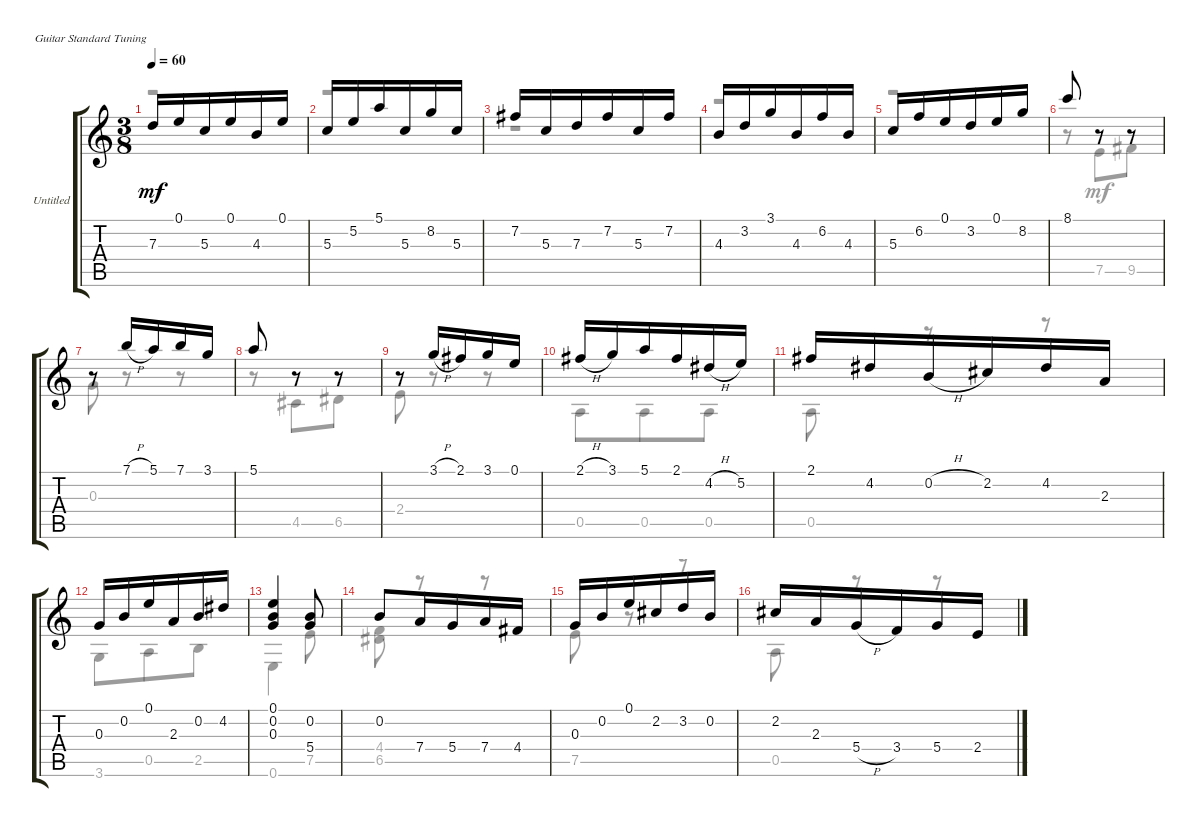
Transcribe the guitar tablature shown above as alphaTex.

\bracketExtendMode groupsimilarinstruments
\firstSystemTrackNameOrientation horizontal
\otherSystemsTrackNameOrientation horizontal
\track ("Untitled" "Untitled") {instrument acousticguitarnylon}
\staff {score tabs}
\tuning (E4 B3 G3 D3 A2 E2)
\voice
\ts (3 8)
\tempo 60
\clef g2
\ks aminor
7.3.16{dy mf} 0.1.16 5.3.16 0.1.16 4.3.16 0.1.16 |
5.3.16 5.2.16 5.1.16 5.3.16 8.2.16 5.3.16 |
7.2.16 5.3.16 7.3.16 7.2.16 5.3.16 7.2.16 |
4.3.16 3.2.16 3.1.16 4.3.16 6.2.16 4.3.16 |
5.3.16 6.2.16 0.1.16 3.2.16 0.1.16 8.2.16 |
8.1.8 r.8 r.8 |
r.8 7.1{h}.16 5.1.16 7.1.16 3.1.16 |
5.1.8 r.8 r.8 |
r.8 3.1{h}.16 2.1.16 3.1.16 0.1.16 |
2.1{h}.16 3.1.16 5.1.16 2.1.16 4.2{h}.16 5.2.16 |
2.1.16 4.2.16 0.2{h}.16 2.2.16 4.2.16 2.3.16 |
0.3.16 0.2.16 0.1.16 2.3.16 0.2.16 4.2.16 |
(0.1 0.2 0.3).4 (0.2 5.4).8 |
0.2.8 7.4.16 5.4.16 7.4.16 4.4.16 |
0.3.16 0.2.16 0.1.16 2.2.16 3.2.16 0.2.16 |
2.2.16 2.3.16 5.4{h}.16 3.4.16 5.4.16 2.4.16
\voice
\clef g2
\ottava regular
\simile none
\ks aminor
r.1{dy mf} |
r.1 |
r.1 |
r.1 |
r.1 |
r.8 7.5.8 9.5.8 |
0.3.8 r.8 r.8 |
r.8 4.5.8 6.5.8 |
2.4.8 r.8 r.8 |
0.5.8 0.5.8 0.5.8 |
0.5.8 r.8 r.8 |
3.6.8 0.5.8 2.5.8 |
0.6.4 7.5.8 |
(4.4 6.5).8 r.8 r.8 |
7.5.8 r.8 r.8 |
0.5.8 r.8 r.8
